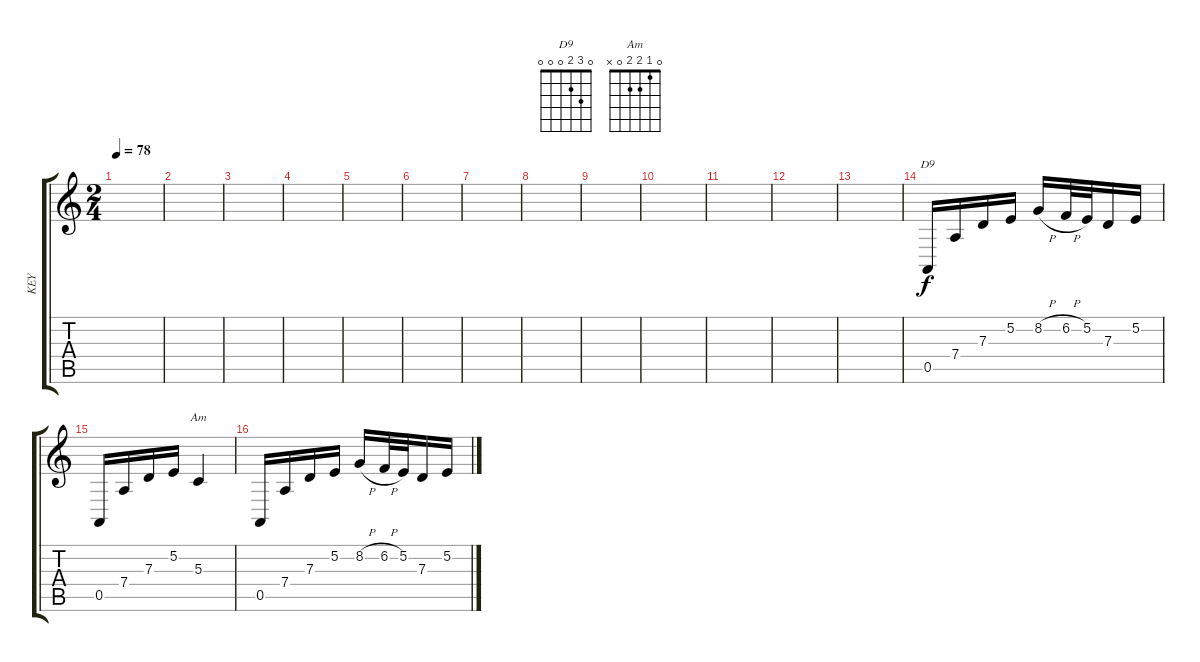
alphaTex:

\track ("KEY" "KEY") {instrument dulcimer}
\staff {score tabs}
\tuning (E4 B3 G3 D3 A2 E2) {hide}
\chord ("D9" 0 3 2 0 0 0)
\chord ("Am" 0 1 2 2 0 x)
\ts (2 4)
\tempo 78
\clef g2
\ks c
|
|
|
|
|
|
|
|
|
|
|
|
|
0.5.16{ch "D9"} 7.4.16 7.3.16 5.2.16 8.2{h}.16 6.2{h}.32 5.2.32 7.3.16 5.2.16 |
0.5.16 7.4.16 7.3.16 5.2.16 5.3.4{ch "Am"} |
0.5.16 7.4.16 7.3.16 5.2.16 8.2{h}.16 6.2{h}.32 5.2.32 7.3.16 5.2.16
